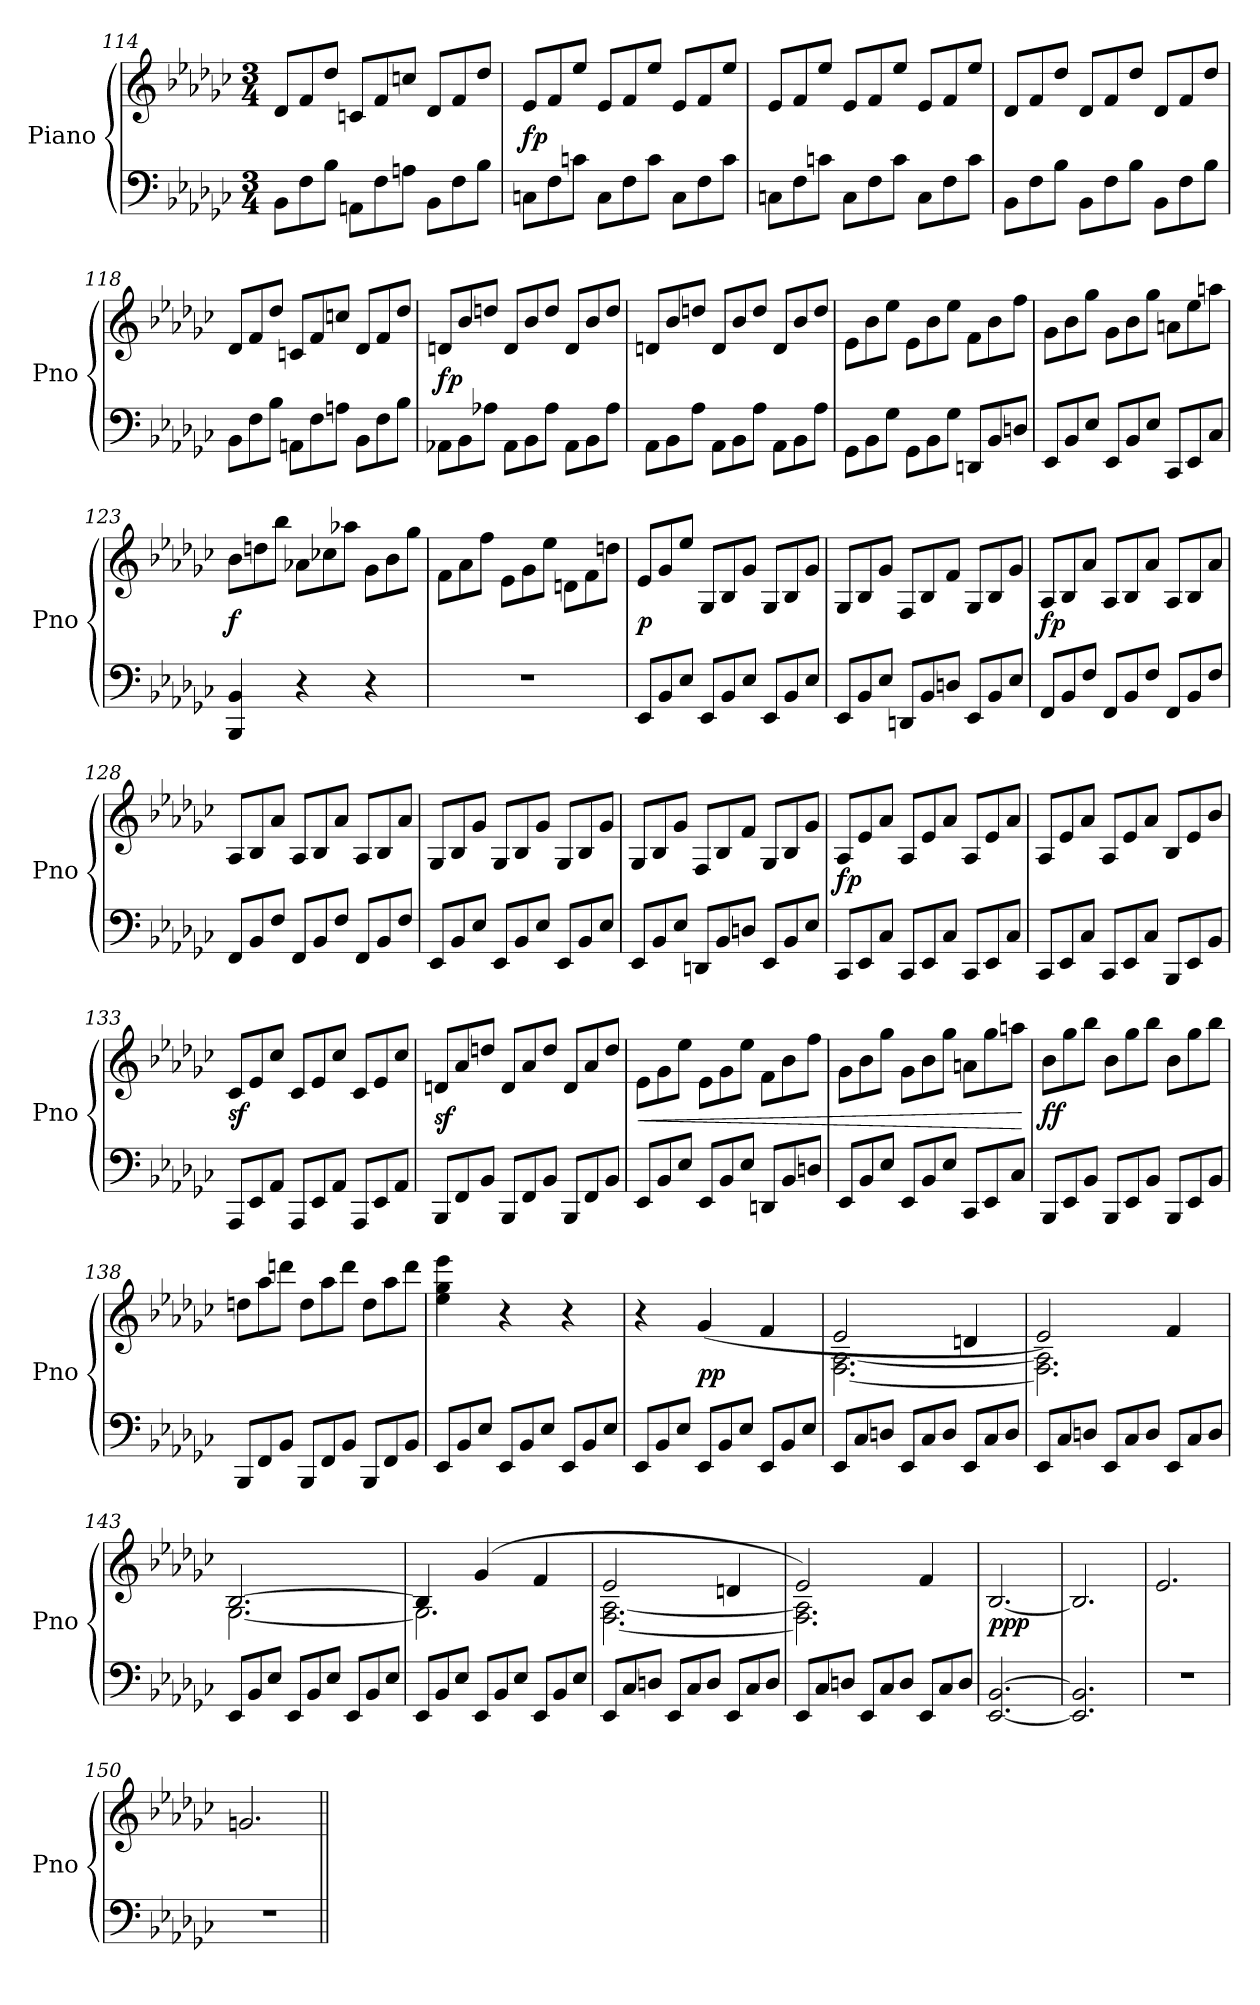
**kern	**kern	**dynam
*part1	*part1	*part1
*staff2	*staff1	*staff1/2
*I"Piano	*	*
*I'Pno	*	*
*clefF4	*clefG2	*
*k[b-e-a-d-g-c-]	*k[b-e-a-d-g-c-]	*
*e-:	*e-:	*
*M3/4	*M3/4	*
*Xtuplet	*Xtuplet	*
=114	=114	=114
12BB-L	12d-L	.
12F	12f	.
12B-J	12dd-J	.
12AAnL	12cnL	.
12F	12f	.
12AnJ	12ccnJ	.
12BB-L	12d-L	.
12F	12f	.
12B-J	12dd-J	.
=115	=115	=115
12CnL	12e-L	fp
12F	12f	.
12cnJ	12ee-J	.
12CL	12e-L	.
12F	12f	.
12cJ	12ee-J	.
12CL	12e-L	.
12F	12f	.
12cJ	12ee-J	.
=116	=116	=116
12CnL	12e-L	.
12F	12f	.
12cnJ	12ee-J	.
12CL	12e-L	.
12F	12f	.
12cJ	12ee-J	.
12CL	12e-L	.
12F	12f	.
12cJ	12ee-J	.
=117	=117	=117
12BB-L	12d-L	.
12F	12f	.
12B-J	12dd-J	.
12BB-L	12d-L	.
12F	12f	.
12B-J	12dd-J	.
12BB-L	12d-L	.
12F	12f	.
12B-J	12dd-J	.
=118	=118	=118
12BB-L	12d-L	.
12F	12f	.
12B-J	12dd-J	.
12AAnL	12cnL	.
12F	12f	.
12AnJ	12ccnJ	.
12BB-L	12d-L	.
12F	12f	.
12B-J	12dd-J	.
=119	=119	=119
12AA-XL	12dnL	fp
12BB-	12b-	.
12A-XJ	12ddnJ	.
12AA-L	12dL	.
12BB-	12b-	.
12A-J	12ddJ	.
12AA-L	12dL	.
12BB-	12b-	.
12A-J	12ddJ	.
=120	=120	=120
12AA-L	12dnL	.
12BB-	12b-	.
12A-J	12ddnJ	.
12AA-L	12dL	.
12BB-	12b-	.
12A-J	12ddJ	.
12AA-L	12dL	.
12BB-	12b-	.
12A-J	12ddJ	.
=121	=121	=121
12GG-\L	12e-\L	.
12BB-\	12b-\	.
12G-\J	12ee-\J	.
12GG-\L	12e-\L	.
12BB-\	12b-\	.
12G-\J	12ee-\J	.
12DDnL	12fL	.
12BB-	12b-	.
12DnJ	12ffJ	.
=122	=122	=122
12EE-L	12g-L	.
12BB-	12b-	.
12E-J	12gg-J	.
12EE-L	12g-L	.
12BB-	12b-	.
12E-J	12gg-J	.
12CC-L	12anL	.
12EE-	12ee-	.
12C-J	12aanJ	.
=123	=123	=123
4BBB- 4BB-	12b-L	f
.	12ddn	.
.	12bb-J	.
4r	12a-XL	.
.	12cc-X	.
.	12aa-XJ	.
4r	12g-L	.
.	12b-	.
.	12gg-J	.
=124	=124	=124
2.r	12fL	.
.	12a-	.
.	12ffJ	.
.	12e-\L	.
.	12g-\	.
.	12ee-\J	.
.	12dn\L	.
.	12f\	.
.	12ddn\J	.
=125	=125	=125
12EE-L	12e-L	p
12BB-	12g-	.
12E-J	12ee-J	.
12EE-L	12G-L	.
12BB-	12B-	.
12E-J	12g-J	.
12EE-L	12G-L	.
12BB-	12B-	.
12E-J	12g-J	.
=126	=126	=126
12EE-L	12G-L	.
12BB-	12B-	.
12E-J	12g-J	.
12DDnL	12FL	.
12BB-	12B-	.
12DnJ	12fJ	.
12EE-L	12G-L	.
12BB-	12B-	.
12E-J	12g-J	.
=127	=127	=127
12FFL	12A-L	fp
12BB-	12B-	.
12FJ	12a-J	.
12FFL	12A-L	.
12BB-	12B-	.
12FJ	12a-J	.
12FFL	12A-L	.
12BB-	12B-	.
12FJ	12a-J	.
=128	=128	=128
12FFL	12A-L	.
12BB-	12B-	.
12FJ	12a-J	.
12FFL	12A-L	.
12BB-	12B-	.
12FJ	12a-J	.
12FFL	12A-L	.
12BB-	12B-	.
12FJ	12a-J	.
=129	=129	=129
12EE-L	12G-L	.
12BB-	12B-	.
12E-J	12g-J	.
12EE-L	12G-L	.
12BB-	12B-	.
12E-J	12g-J	.
12EE-L	12G-L	.
12BB-	12B-	.
12E-J	12g-J	.
=130	=130	=130
12EE-L	12G-L	.
12BB-	12B-	.
12E-J	12g-J	.
12DDnL	12FL	.
12BB-	12B-	.
12DnJ	12fJ	.
12EE-L	12G-L	.
12BB-	12B-	.
12E-J	12g-J	.
=131	=131	=131
12CC-L	12A-L	fp
12EE-	12e-	.
12C-J	12a-J	.
12CC-L	12A-L	.
12EE-	12e-	.
12C-J	12a-J	.
12CC-L	12A-L	.
12EE-	12e-	.
12C-J	12a-J	.
=132	=132	=132
12CC-L	12A-L	.
12EE-	12e-	.
12C-J	12a-J	.
12CC-L	12A-L	.
12EE-	12e-	.
12C-J	12a-J	.
12BBB-L	12B-L	.
12EE-	12e-	.
12BB-J	12b-J	.
=133	=133	=133
12AAA-L	12c-L	sf
12EE-	12e-	.
12AA-J	12cc-J	.
12AAA-L	12c-L	.
12EE-	12e-	.
12AA-J	12cc-J	.
12AAA-L	12c-L	.
12EE-	12e-	.
12AA-J	12cc-J	.
=134	=134	=134
12BBB-L	12dnL	sf
12FF	12a-	.
12BB-J	12ddnJ	.
12BBB-L	12dL	.
12FF	12a-	.
12BB-J	12ddJ	.
12BBB-L	12dL	.
12FF	12a-	.
12BB-J	12ddJ	.
=135	=135	=135
12EE-L	12e-\L	<
12BB-	12g-\	.
12E-J	12ee-\J	.
12EE-L	12e-\L	.
12BB-	12g-\	.
12E-J	12ee-\J	.
12DDnL	12fL	.
12BB-	12b-	.
12DnJ	12ffJ	.
=136	=136	=136
12EE-L	12g-L	.
12BB-	12b-	.
12E-J	12gg-J	.
12EE-L	12g-L	.
12BB-	12b-	.
12E-J	12gg-J	.
12CC-L	12anL	.
12EE-	12gg-	.
12C-J	12aanJ	.
.	.	[
=137	=137	=137
12BBB-L	12b-L	ff
12EE-	12gg-	.
12BB-J	12bb-J	.
12BBB-L	12b-L	.
12EE-	12gg-	.
12BB-J	12bb-J	.
12BBB-L	12b-L	.
12EE-	12gg-	.
12BB-J	12bb-J	.
=138	=138	=138
12BBB-L	12ddnL	.
12FF	12aa-	.
12BB-J	12dddnJ	.
12BBB-L	12ddL	.
12FF	12aa-	.
12BB-J	12dddJ	.
12BBB-L	12ddL	.
12FF	12aa-	.
12BB-J	12dddJ	.
=139	=139	=139
12EE-L	4ee- 4gg- 4eee-	.
12BB-	.	.
12E-J	.	.
12EE-L	4r	.
12BB-	.	.
12E-J	.	.
12EE-L	4r	.
12BB-	.	.
12E-J	.	.
=140	=140	=140
12EE-L	4r	.
12BB-	.	.
12E-J	.	.
12EE-L	(>4g-	pp
12BB-	.	.
12E-J	.	.
12EE-L	4f	.
12BB-	.	.
12E-J	.	.
=141	=141	=141
*	*^	*
12EE-L	2e-	[2.F [2.A-	.
12C-	.	.	.
12DnJ	.	.	.
12EE-L	.	.	.
12C-	.	.	.
12DJ	.	.	.
12EE-L	4dn	.	.
12C-	.	.	.
12DJ	.	.	.
=142	=142	=142	=142
12EE-L	2e-)	2.F] 2.A-]	.
12C-	.	.	.
12DnJ	.	.	.
12EE-L	.	.	.
12C-	.	.	.
12DJ	.	.	.
12EE-L	4f	.	.
12C-	.	.	.
12DJ	.	.	.
=143	=143	=143	=143
12EE-L	[2.B-	[2.G-	.
12BB-	.	.	.
12E-J	.	.	.
12EE-L	.	.	.
12BB-	.	.	.
12E-J	.	.	.
12EE-L	.	.	.
12BB-	.	.	.
12E-J	.	.	.
=144	=144	=144	=144
12EE-L	4B-]	2.G-]	.
12BB-	.	.	.
12E-J	.	.	.
12EE-L	(4g-	.	.
12BB-	.	.	.
12E-J	.	.	.
12EE-L	4f	.	.
12BB-	.	.	.
12E-J	.	.	.
=145	=145	=145	=145
12EE-L	2e-	[2.F [2.A-	.
12C-	.	.	.
12DnJ	.	.	.
12EE-L	.	.	.
12C-	.	.	.
12DJ	.	.	.
12EE-L	4dn	.	.
12C-	.	.	.
12DJ	.	.	.
=146	=146	=146	=146
12EE-L	2e-)	2.F] 2.A-]	.
12C-	.	.	.
12DnJ	.	.	.
12EE-L	.	.	.
12C-	.	.	.
12DJ	.	.	.
12EE-L	4f	.	.
12C-	.	.	.
12DJ	.	.	.
*	*v	*v	*
=147	=147	=147
[2.EE- [2.BB-	[2.B-	ppp
=148	=148	=148
2.EE-] 2.BB-]	2.B-]	.
=149	=149	=149
2.r	2.e-	.
=150	=150	=150
2.r	2.gn	.
=||	=||	=||
*-	*-	*-
